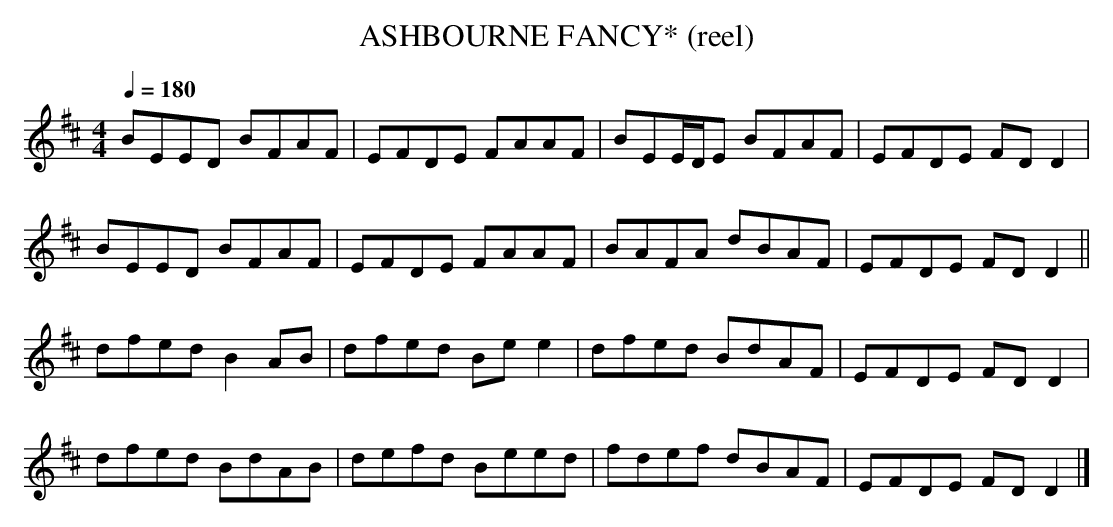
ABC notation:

X:1
T:ASHBOURNE FANCY* (reel)
Q:1/4=180
L:1/8
M:4/4
K:D
BEED BFAF|EFDE FAAF|BEE/D/E BFAF|EFDE FDD2|
BEED BFAF|EFDE FAAF|BAFA dBAF|EFDE FDD2||
dfed B2AB|dfed Bee2|dfed BdAF|EFDE FDD2|
dfed BdAB|defd Beed|fdef dBAF|EFDE FDD2|]
